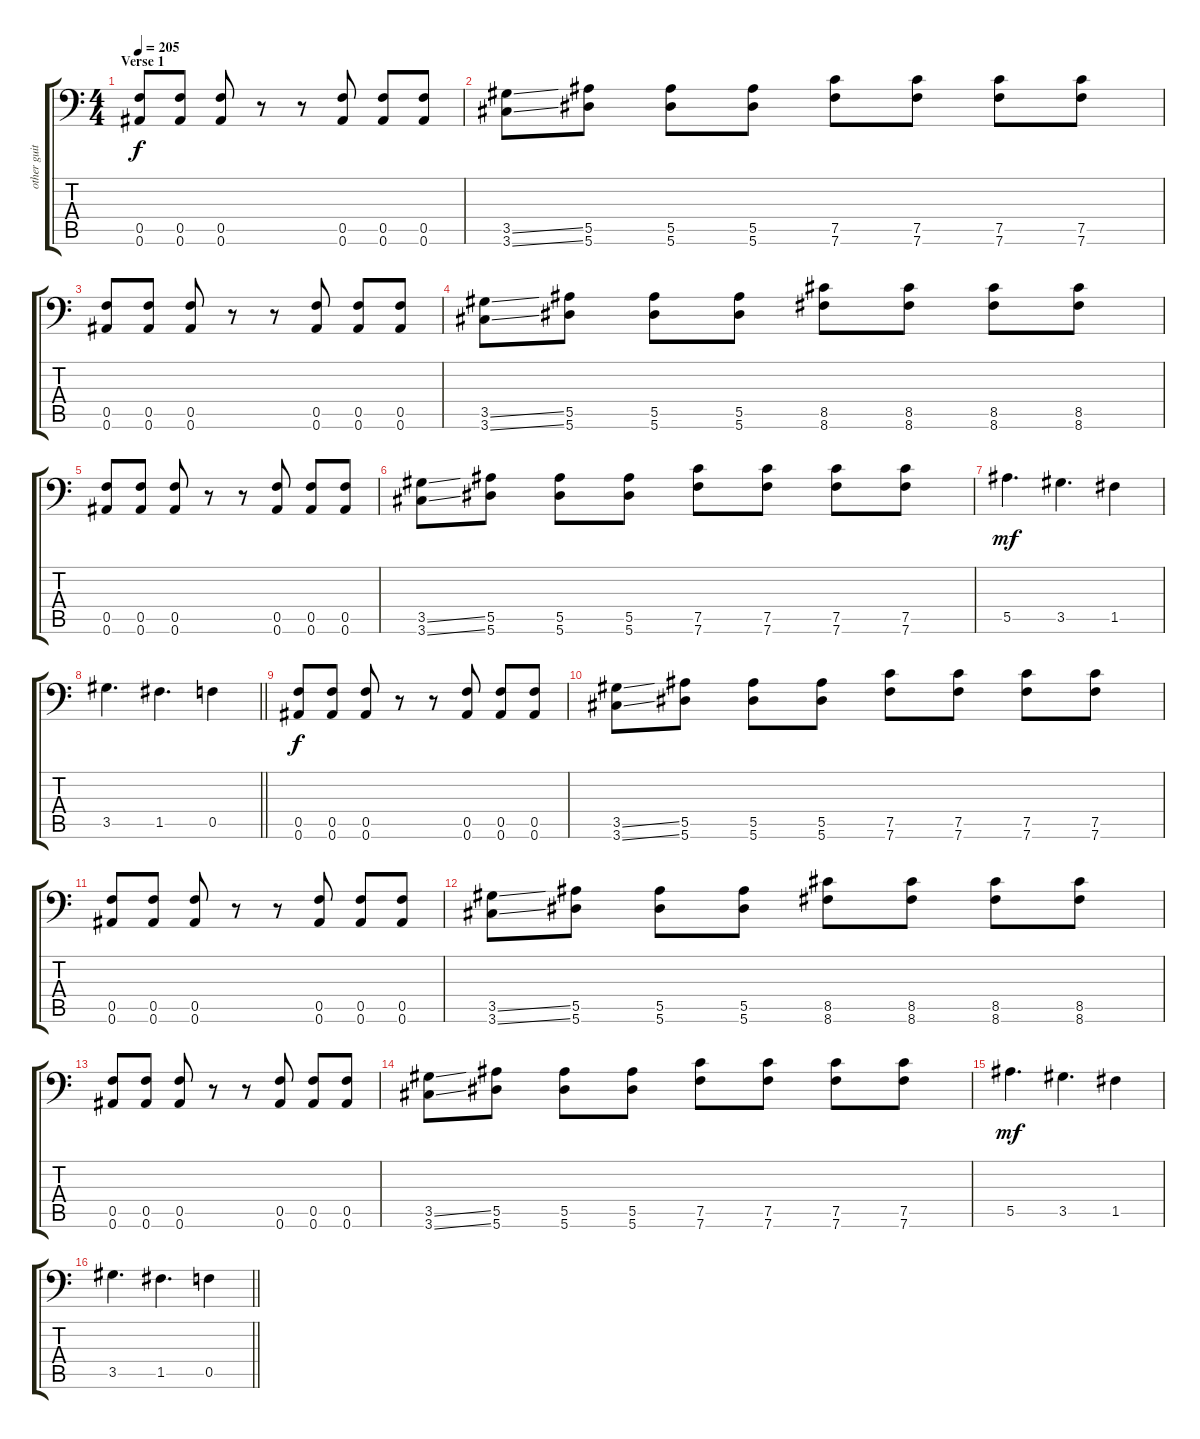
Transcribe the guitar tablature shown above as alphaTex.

\track ("other guit " "other guit") {instrument distortionguitar}
\staff {score tabs}
\tuning (C4 G3 Eb3 Bb2 F2 Bb1) {hide}
\ts (4 4)
\section ("" "Verse 1")
\tempo 205
\clef f4
\ks c
(0.5 0.6).8{dy f} (0.5 0.6).8 (0.5 0.6).8 r.8 r.8 (0.5 0.6).8 (0.5 0.6).8 (0.5 0.6).8 |
(3.5{ss} 3.6{ss}).8 (5.5 5.6).8 (5.5 5.6).8 (5.5 5.6).8 (7.5 7.6).8 (7.5 7.6).8 (7.5 7.6).8 (7.5 7.6).8 |
(0.5 0.6).8 (0.5 0.6).8 (0.5 0.6).8 r.8 r.8 (0.5 0.6).8 (0.5 0.6).8 (0.5 0.6).8 |
(3.5{ss} 3.6{ss}).8 (5.5 5.6).8 (5.5 5.6).8 (5.5 5.6).8 (8.5 8.6).8 (8.5 8.6).8 (8.5 8.6).8 (8.5 8.6).8 |
(0.5 0.6).8 (0.5 0.6).8 (0.5 0.6).8 r.8 r.8 (0.5 0.6).8 (0.5 0.6).8 (0.5 0.6).8 |
(3.5{ss} 3.6{ss}).8 (5.5 5.6).8 (5.5 5.6).8 (5.5 5.6).8 (7.5 7.6).8 (7.5 7.6).8 (7.5 7.6).8 (7.5 7.6).8 |
5.5.4{d dy mf} 3.5.4{d} 1.5.4 |
\barLineRight lightlight
3.5.4{d} 1.5.4{d} 0.5.4 |
(0.5 0.6).8{dy f} (0.5 0.6).8 (0.5 0.6).8 r.8 r.8 (0.5 0.6).8 (0.5 0.6).8 (0.5 0.6).8 |
(3.5{ss} 3.6{ss}).8 (5.5 5.6).8 (5.5 5.6).8 (5.5 5.6).8 (7.5 7.6).8 (7.5 7.6).8 (7.5 7.6).8 (7.5 7.6).8 |
(0.5 0.6).8 (0.5 0.6).8 (0.5 0.6).8 r.8 r.8 (0.5 0.6).8 (0.5 0.6).8 (0.5 0.6).8 |
(3.5{ss} 3.6{ss}).8 (5.5 5.6).8 (5.5 5.6).8 (5.5 5.6).8 (8.5 8.6).8 (8.5 8.6).8 (8.5 8.6).8 (8.5 8.6).8 |
(0.5 0.6).8 (0.5 0.6).8 (0.5 0.6).8 r.8 r.8 (0.5 0.6).8 (0.5 0.6).8 (0.5 0.6).8 |
(3.5{ss} 3.6{ss}).8 (5.5 5.6).8 (5.5 5.6).8 (5.5 5.6).8 (7.5 7.6).8 (7.5 7.6).8 (7.5 7.6).8 (7.5 7.6).8 |
5.5.4{d dy mf} 3.5.4{d} 1.5.4 |
\barLineRight lightlight
3.5.4{d} 1.5.4{d} 0.5.4
